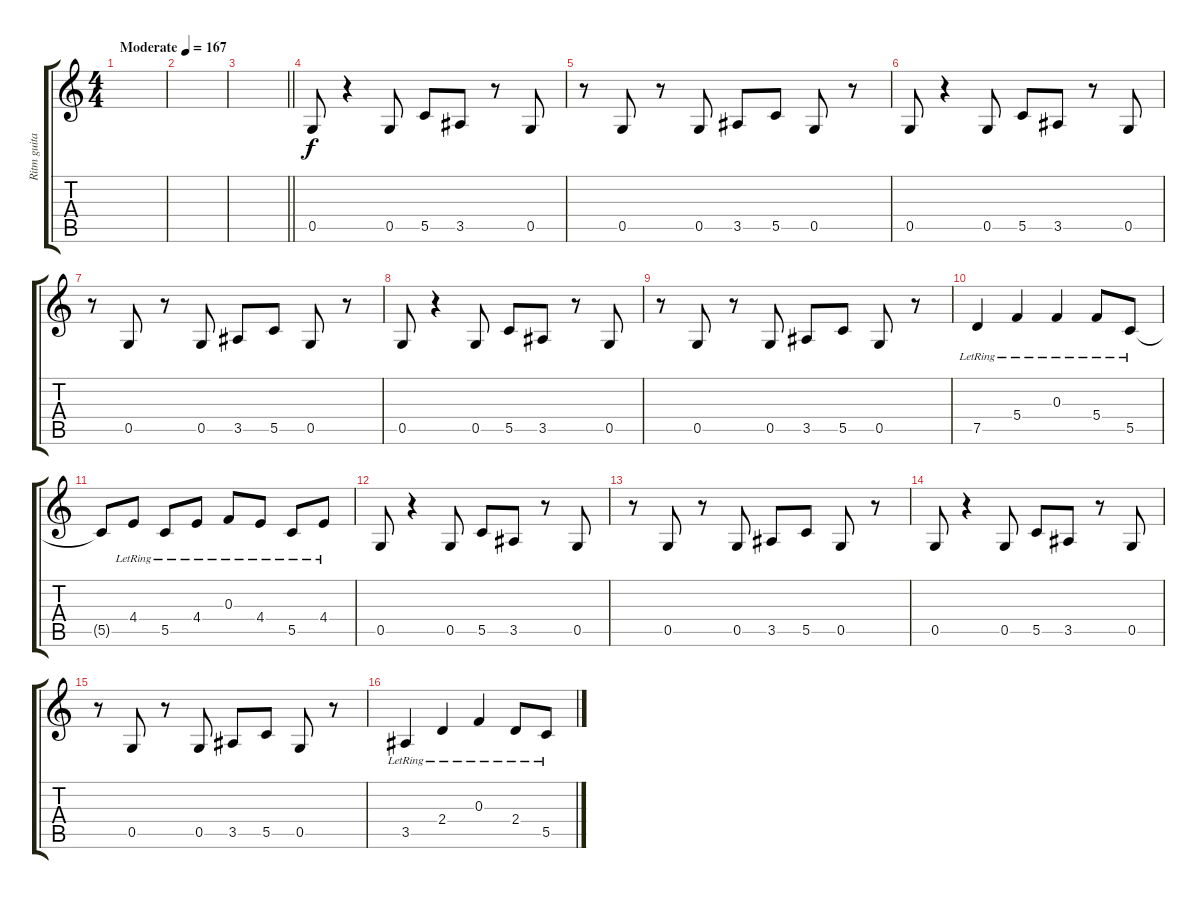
\track ("Ritm guitar" "Ritm guita") {instrument distortionguitar}
\staff {score tabs}
\tuning (D4 A3 F3 C3 G2 C2) {hide}
\ts (4 4)
\tempo (167 "Moderate")
\clef g2
\ks c
|
|
\barLineRight lightlight
|
0.5.8{instrument electricguitarmuted} r.4 0.5.8 5.5.8 3.5.8 r.8 0.5.8 |
r.8 0.5.8 r.8 0.5.8 3.5.8 5.5.8 0.5.8 r.8 |
0.5.8 r.4 0.5.8 5.5.8 3.5.8 r.8 0.5.8 |
r.8 0.5.8 r.8 0.5.8 3.5.8 5.5.8 0.5.8 r.8 |
0.5.8 r.4 0.5.8 5.5.8 3.5.8 r.8 0.5.8 |
r.8 0.5.8 r.8 0.5.8 3.5.8 5.5.8 0.5.8 r.8 |
7.5{lr}.4 5.4{lr}.4 0.3{lr}.4 5.4{lr}.8 5.5{lr}.8 |
5.5{t}.8 4.4{lr}.8 5.5{lr}.8 4.4{lr}.8 0.3{lr}.8 4.4{lr}.8 5.5{lr}.8 4.4{lr}.8 |
0.5.8 r.4 0.5.8 5.5.8 3.5.8 r.8 0.5.8 |
r.8 0.5.8 r.8 0.5.8 3.5.8 5.5.8 0.5.8 r.8 |
0.5.8 r.4 0.5.8 5.5.8 3.5.8 r.8 0.5.8 |
r.8 0.5.8 r.8 0.5.8 3.5.8 5.5.8 0.5.8 r.8 |
3.5{lr}.4 2.4{lr}.4 0.3{lr}.4 2.4{lr}.8 5.5{lr}.8
